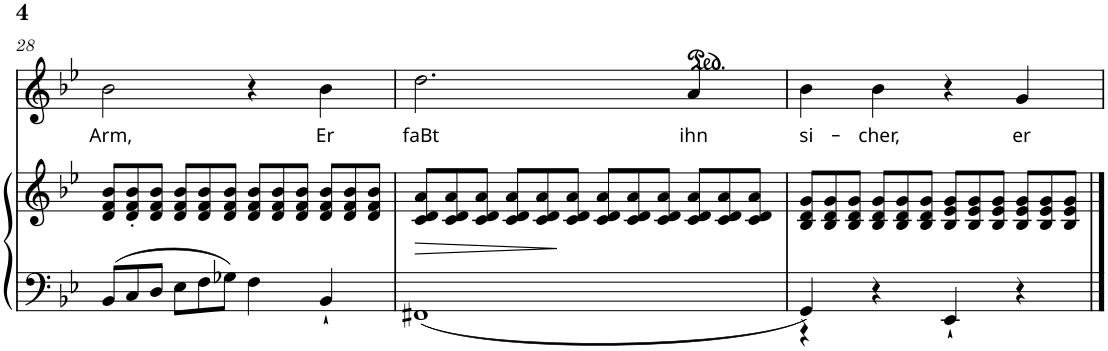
**kern	**kern	**kern	**text
*part2	*part2	*part1	*part1
*staff3	*staff2	*staff1	*staff1
*I"Piano	*	*I"Voice	*
*I'Pno	*	*I'V	*
!!LO:PB:g=z
*clefF4	*clefG2	*clefG2	*
*k[b-e-]	*k[b-e-]	*k[b-e-]	*
*M4/4	*M4/4	*M4/4	*
*met(c)	*met(c)	*met(c)	*
=28	=28	=28	=28
!	!	!	!LO:LY:b
8BB-/L	8d/ 8f/ 8b-/L	2b-\	Arm,
8C/	8d/' 8f/' 8b-/'	.	.
8D/J	8d/ 8f/ 8b-/J	.	.
8E-\L	8d/ 8f/ 8b-/L	.	.
8F\	8d/ 8f/ 8b-/	4ryy	.
8G-X\J	8d/ 8f/ 8b-/J	.	.
4F\	8d/ 8f/ 8b-/L	4r	.
.	8d/ 8f/ 8b-/	.	.
8ryy	8d/ 8f/ 8b-/J	8ryy	.
!	!	!	!LO:LY:b
4BB-`/	8d/ 8f/ 8b-/L	4b-\	Er
.	8d/ 8f/ 8b-/	.	.
8ryy	8d/ 8f/ 8b-/J	8ryy	.
=29	=29	=29	=29
!	!	!	!LO:LY:b
1FF#X	8c/ 8d/ 8a/L	2.dd\	faBt
.	8c/ 8d/ 8a/	.	.
.	8c/ 8d/ 8a/J	.	.
.	8c/ 8d/ 8a/L	.	.
.	8c/ 8d/ 8a/	.	.
.	8c/ 8d/ 8a/J	.	.
.	8c/ 8d/ 8a/L	4ryy	.
.	8c/ 8d/ 8a/	.	.
2ryy	8c/ 8d/ 8a/J	8ryy	.
!	!	!	!LO:LY:b
.	8c/ 8d/ 8a/L	4a/	ihn
.	8c/ 8d/ 8a/	.	.
.	8c/ 8d/ 8a/J	8ryy	.
=30	=30	=30	=30
*^	*	*	*
!	!	!	!	!LO:LY:b
4GG/	4r	8B-/ 8d/ 8g/L	4b-\	si-
.	.	8B-/ 8d/ 8g/	.	.
8ryy	8ryy	8B-/ 8d/ 8g/J	8ryy	.
4r	1ryy	8B-/ 8d/ 8g/L	8ryy	.
!	!	!	!	!LO:LY:b
.	.	8B-/ 8d/ 8g/	4b-\	-cher,
8ryy	.	8B-/ 8d/ 8g/J	.	.
4EE-`/	.	8B-/ 8e-/ 8g/L	8ryy	.
.	.	8B-/ 8e-/ 8g/	4r	.
8ryy	.	8B-/ 8e-/ 8g/J	.	.
4r	.	8B-/ 8e-/ 8g/L	8ryy	.
!	!	!	!	!LO:LY:b
.	.	8B-/ 8e-/ 8g/	4g/	er
8ryy	4ryy	8B-/ 8e-/ 8g/J	.	.
8ryy	.	8ryy	8ryy	.
*v	*v	*	*	*
=	=	=	=
*-	*-	*-	*-
